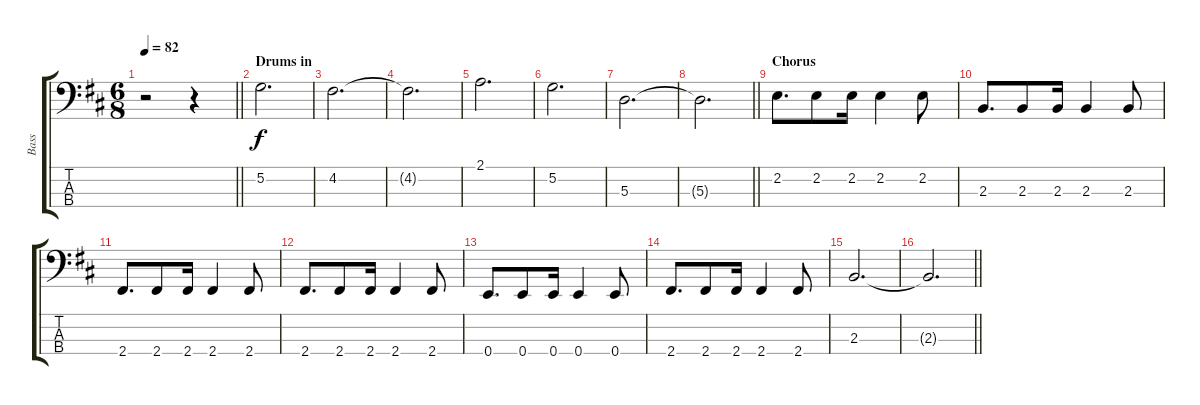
\track ("Bass" "Bass") {instrument electricbassfinger}
\staff {score tabs}
\tuning (G2 D2 A1 E1) {hide}
\ts (6 8)
\tempo 82
\clef f4
\barLineRight lightlight
\ks d
r.2{dy f} r.4 |
\section ("" "Drums in")
5.2.2{d} |
4.2.2{d} |
4.2{t}.2{d} |
2.1.2{d} |
5.2.2{d} |
5.3.2{d} |
\barLineRight lightlight
5.3{t}.2{d} |
\section ("" "Chorus")
2.2.8{d} 2.2.8 2.2.16 2.2.4 2.2.8 |
2.3.8{d} 2.3.8 2.3.16 2.3.4 2.3.8 |
2.4.8{d} 2.4.8 2.4.16 2.4.4 2.4.8 |
2.4.8{d} 2.4.8 2.4.16 2.4.4 2.4.8 |
0.4.8{d} 0.4.8 0.4.16 0.4.4 0.4.8 |
2.4.8{d} 2.4.8 2.4.16 2.4.4 2.4.8 |
2.3.2{d} |
\barLineRight lightlight
2.3{t}.2{d}
